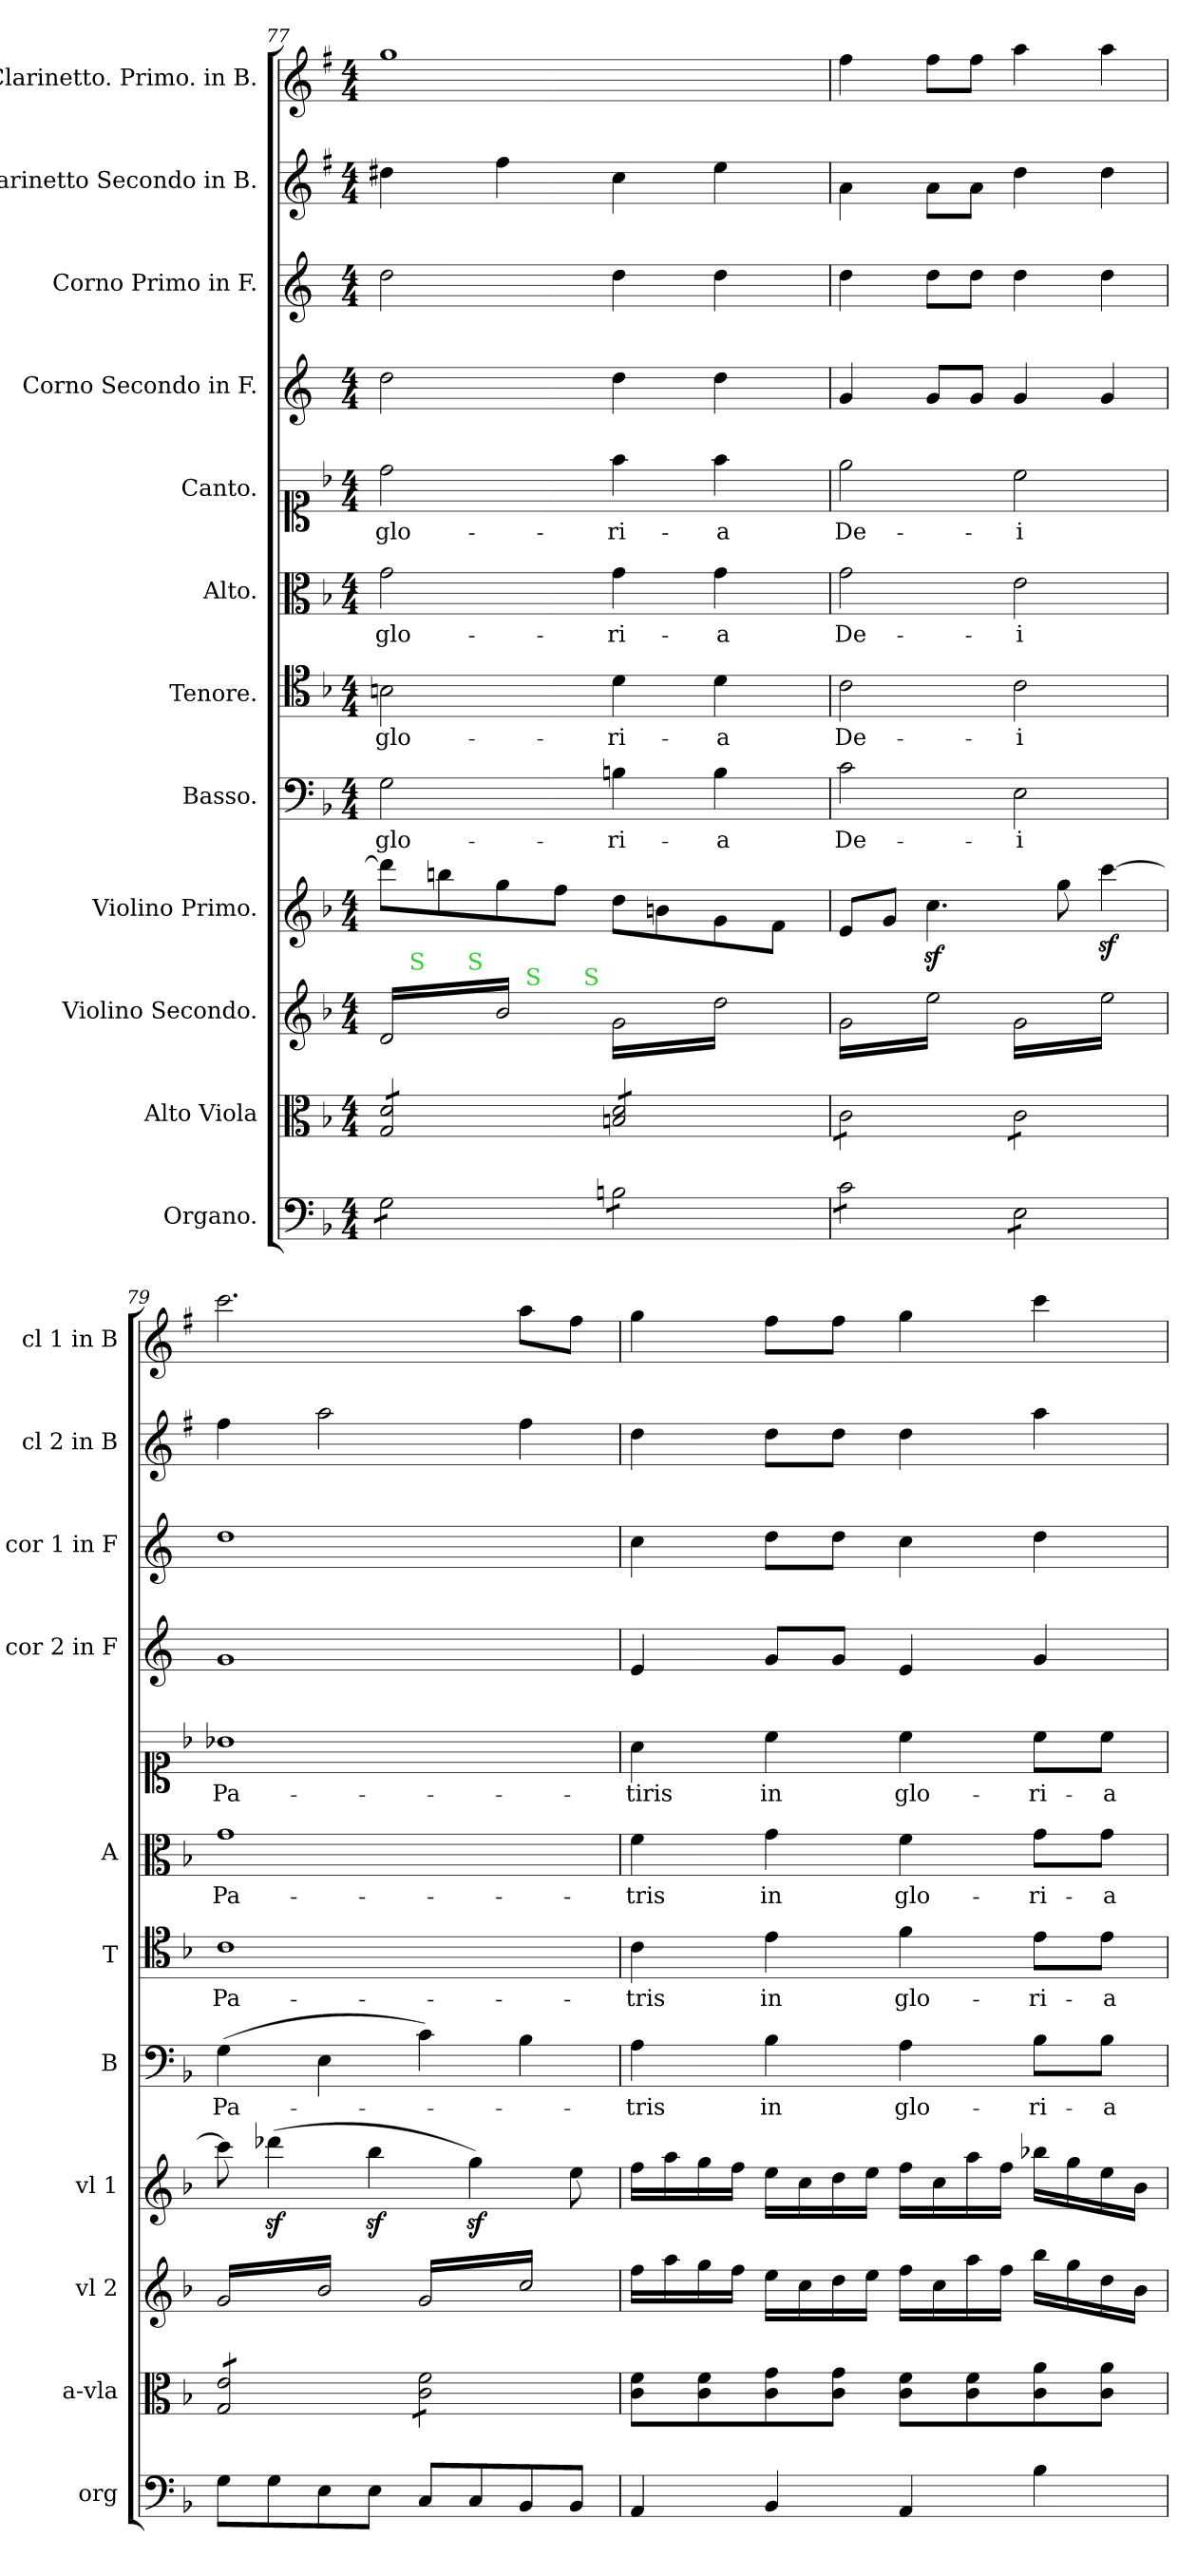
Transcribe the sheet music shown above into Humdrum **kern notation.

**kern	**kern	**kern	**kern	**dynam	**kern	**text	**kern	**text	**kern	**text	**kern	**text	**kern	**kern	**kern	**kern
*part12	*part11	*part10	*part9	*part9	*part8	*part8	*part7	*part7	*part6	*part6	*part5	*part5	*part4	*part3	*part2	*part1
*staff12	*staff11	*staff10	*staff9	*staff9	*staff8	*staff8	*staff7	*staff7	*staff6	*staff6	*staff5	*staff5	*staff4	*staff3	*staff2	*staff1
*I"Organo.	*I"Alto Viola	*I"Violino Secondo.	*I"Violino Primo.	*	*I"Basso.	*	*I"Tenore.	*	*I"Alto.	*	*I"Canto.	*	*I"Corno Secondo in F.	*I"Corno Primo in F.	*I"Clarinetto Secondo in B.	*I"Clarinetto. Primo. in B.
*I'org	*I'a-vla	*I'vl 2	*I'vl 1	*	*I'B	*	*I'T	*	*I'A	*	*	*	*I'cor 2 in F	*I'cor 1 in F	*I'cl 2 in B	*I'cl 1 in B
*clefF4	*clefC3	*clefG2	*clefG2	*	*clefF4	*	*clefC4	*	*clefC3	*	*clefC1	*	*clefG2	*clefG2	*clefG2	*clefG2
*	*	*	*	*	*	*	*	*	*	*	*	*	*ITrd4c7	*ITrd4c7	*ITrd1c2	*ITrd1c2
*k[b-]	*k[b-]	*k[b-]	*k[b-]	*	*k[b-]	*	*k[b-]	*	*k[b-]	*	*k[b-]	*	*k[b-]	*k[b-]	*k[b-]	*k[b-]
*F:	*F:	*F:	*F:	*	*F:	*	*F:	*	*F:	*	*F:	*	*F:	*F:	*F:	*F:
*M4/4	*M4/4	*M4/4	*M4/4	*	*M4/4	*	*M4/4	*	*M4/4	*	*M4/4	*	*M4/4	*M4/4	*M4/4	*M4/4
=77	=77	=77	=77	=77	=77	=77	=77	=77	=77	=77	=77	=77	=77	=77	=77	=77
*	*	*^	*	*	*	*	*	*	*	*	*	*	*	*	*	*
*	*	*	*^	*	*	*	*	*	*	*	*	*	*	*	*	*	*
*	*	*	*	*^	*	*	*	*	*	*	*	*	*	*	*	*	*	*
*	*	*	*	*	*^	*	*	*	*	*	*	*	*	*	*	*	*	*	*
*tremolo	*	*	*	*	*	*	*	*	*	*	*	*	*	*	*	*	*	*	*	*
*	*tremolo	*	*	*	*	*	*	*	*	*	*	*	*	*	*	*	*	*	*	*
*	*	*tremolo	*	*	*	*	*	*	*	*	*	*	*	*	*	*	*	*	*	*
8G\L	8G/ 8d/L	16d/LL	16ryy	8.ryy	4ryy	4..ryy	8ddd\L]	.	2G\	glo-	2Bn\	glo-	2g\	glo-	2dd\	glo-	2g\	2g\	4cc#X\	1ff
!	!	!	!LO:TX:a:color=limegreen:t=S	!	!	!	!	!	!	!	!	!	!	!	!	!	!	!	!	!
.	.	16b-/	2...ryy	.	.	.	.	.	.	.	.	.	.	.	.	.	.	.	.	.
8G\	8G/ 8d/	16d/	.	.	.	.	8bbn\	.	.	.	.	.	.	.	.	.	.	.	.	.
!	!	!	!	!LO:TX:a:color=limegreen:t=S	!	!	!	!	!	!	!	!	!	!	!	!	!	!	!	!
.	.	16b-/	.	2ryy	.	.	.	.	.	.	.	.	.	.	.	.	.	.	.	.
8G\	8G/ 8d/	16d/	.	.	16ryy	.	8gg\	.	.	.	.	.	.	.	.	.	.	.	4ee\	.
!	!	!	!	!	!LO:TX:a:color=limegreen:t=S	!	!	!	!	!	!	!	!	!	!	!	!	!	!	!
.	.	16b-/	.	.	2ryy	.	.	.	.	.	.	.	.	.	.	.	.	.	.	.
8G\J	8G/ 8d/J	16d/	.	.	.	.	8ff\J	.	.	.	.	.	.	.	.	.	.	.	.	.
!	!	!	!	!	!	!LO:TX:a:color=limegreen:t=S	!	!	!	!	!	!	!	!	!	!	!	!	!	!
.	.	16b-/JJ	.	.	.	2ryy	.	.	.	.	.	.	.	.	.	.	.	.	.	.
8Bn\L	8Bn/ 8d/L	16g\LL	.	.	.	.	8dd\L	.	4Bn\	-ri-	4d\	-ri-	4g\	-ri-	4ff\	-ri-	4g\	4g\	4b-\	.
.	.	16dd\	.	.	.	.	.	.	.	.	.	.	.	.	.	.	.	.	.	.
8Bn\	8Bn/ 8d/	16g\	.	.	.	.	8bn\	.	.	.	.	.	.	.	.	.	.	.	.	.
.	.	16dd\	.	4ryy	.	.	.	.	.	.	.	.	.	.	.	.	.	.	.	.
8Bn\	8Bn/ 8d/	16g\	.	.	.	.	8g\	.	4B\	-a	4d\	-a	4g\	-a	4ff\	-a	4g\	4g\	4dd\	.
.	.	16dd\	.	.	8.ryy	.	.	.	.	.	.	.	.	.	.	.	.	.	.	.
8Bn\J	8Bn/ 8d/J	16g\	.	.	.	.	8f\J	.	.	.	.	.	.	.	.	.	.	.	.	.
.	.	16dd\JJ	.	16ryy	.	16ryy	.	.	.	.	.	.	.	.	.	.	.	.	.	.
*	*	*v	*v	*v	*v	*v	*	*	*	*	*	*	*	*	*	*	*	*	*	*
=78	=78	=78	=78	=78	=78	=78	=78	=78	=78	=78	=78	=78	=78	=78	=78	=78
8c\L	8c\L	(16g\LL	8e/L	.	2c\	De-	2c\	De-	2g\	De-	2ee\	De-	4c/	4g\	4g\	4ee\
.	.	16ee\)	.	.	.	.	.	.	.	.	.	.	.	.	.	.
8c\	8c\	16g\	8g/J	.	.	.	.	.	.	.	.	.	.	.	.	.
.	.	16ee\)	.	.	.	.	.	.	.	.	.	.	.	.	.	.
8c\	8c\	16g\	4.ccz<\	.	.	.	.	.	.	.	.	.	8c/L	8g\L	8g\L	8ee\L
.	.	16ee\)	.	.	.	.	.	.	.	.	.	.	.	.	.	.
8c\J	8c\J	16g\	.	.	.	.	.	.	.	.	.	.	8c/J	8g\J	8g\J	8ee\J
.	.	16ee\)JJ	.	.	.	.	.	.	.	.	.	.	.	.	.	.
8E\L	8c\L	16g\LL	.	.	2E\	-i	2c\	-i	2e\	-i	2cc\	-i	4c/	4g\	4cc\	4gg\
.	.	16ee\	.	.	.	.	.	.	.	.	.	.	.	.	.	.
8E\	8c\	16g\	8gg\	.	.	.	.	.	.	.	.	.	.	.	.	.
.	.	16ee\	.	.	.	.	.	.	.	.	.	.	.	.	.	.
8E\	8c\	16g\	[4cccz<\	.	.	.	.	.	.	.	.	.	4c/	4g\	4cc\	4gg\
.	.	16ee\	.	.	.	.	.	.	.	.	.	.	.	.	.	.
8E\J	8c\J	16g\	.	.	.	.	.	.	.	.	.	.	.	.	.	.
*Xtremolo	*	*	*	*	*	*	*	*	*	*	*	*	*	*	*	*
.	.	16ee\JJ	.	.	.	.	.	.	.	.	.	.	.	.	.	.
=79	=79	=79	=79	=79	=79	=79	=79	=79	=79	=79	=79	=79	=79	=79	=79	=79
8G\L	8G/ 8e/L	16g/LL	8ccc\]	.	(4G\	Pa-	1c	Pa-	1g	Pa-	1b-X	Pa-	1c	1g	4ee\	2.bb-\
.	.	16b-/	.	.	.	.	.	.	.	.	.	.	.	.	.	.
8G\	8G/ 8e/	16g/	(4ddd-Xz<\	.	.	.	.	.	.	.	.	.	.	.	.	.
.	.	16b-/	.	.	.	.	.	.	.	.	.	.	.	.	.	.
8E\	8G/ 8e/	16g/	.	.	4E\	.	.	.	.	.	.	.	.	.	2gg\	.
.	.	16b-/	.	.	.	.	.	.	.	.	.	.	.	.	.	.
8E\J	8G/ 8e/J	16g/	4bb-z<\	.	.	.	.	.	.	.	.	.	.	.	.	.
.	.	16b-/JJ	.	.	.	.	.	.	.	.	.	.	.	.	.	.
8C/L	8c\ 8f\L	16g/LL	.	.	4c\)	.	.	.	.	.	.	.	.	.	.	.
.	.	16cc/	.	.	.	.	.	.	.	.	.	.	.	.	.	.
8C/	8c\ 8f\	16g/	4ggz<\)	.	.	.	.	.	.	.	.	.	.	.	.	.
.	.	16cc/	.	.	.	.	.	.	.	.	.	.	.	.	.	.
8BB-/	8c\ 8f\	16g/	.	.	4B-\	.	.	.	.	.	.	.	.	.	4ee\	8gg\L
.	.	16cc/	.	.	.	.	.	.	.	.	.	.	.	.	.	.
8BB-/J	8c\ 8f\J	16g/	8ee\	.	.	.	.	.	.	.	.	.	.	.	.	8ee\J
*	*Xtremolo	*	*	*	*	*	*	*	*	*	*	*	*	*	*	*
.	.	16cc/JJ	.	.	.	.	.	.	.	.	.	.	.	.	.	.
*	*	*Xtremolo	*	*	*	*	*	*	*	*	*	*	*	*	*	*
=80	=80	=80	=80	=80	=80	=80	=80	=80	=80	=80	=80	=80	=80	=80	=80	=80
!	!	!	!	!LO:DY:b	!	!	!	!	!	!	!	!	!	!	!	!
4AA/	8c\ 8f\L	16ff\LL	16ff\LL	ffmo	4A\	-tris	4c\	-tris	4f\	-tris	4a\	-tiris	4A/	4f\	4cc\	4ff\
.	.	16aa\	16aa\	.	.	.	.	.	.	.	.	.	.	.	.	.
.	8c\ 8f\	16gg\	16gg\	.	.	.	.	.	.	.	.	.	.	.	.	.
.	.	16ff\JJ	16ff\JJ	.	.	.	.	.	.	.	.	.	.	.	.	.
4BB-/	8c\ 8g\	16ee\LL	16ee\LL	.	4B-\	in	4e\	in	4g\	in	4cc\	in	8c/L	8g\L	8cc\L	8ee\L
.	.	16cc\	16cc\	.	.	.	.	.	.	.	.	.	.	.	.	.
.	8c\ 8g\J	16dd\	16dd\	.	.	.	.	.	.	.	.	.	8c/J	8g\J	8cc\J	8ee\J
.	.	16ee\JJ	16ee\JJ	.	.	.	.	.	.	.	.	.	.	.	.	.
4AA/	8c\ 8f\L	16ff\LL	16ff\LL	.	4A\	glo-	4f\	glo-	4f\	glo-	4cc\	glo-	4A/	4f\	4cc\	4ff\
.	.	16cc\	16cc\	.	.	.	.	.	.	.	.	.	.	.	.	.
.	8c\ 8f\	16aa\	16aa\	.	.	.	.	.	.	.	.	.	.	.	.	.
.	.	16ff\JJ	16ff\JJ	.	.	.	.	.	.	.	.	.	.	.	.	.
4B-\	8c\ 8a\	16bb-\LL	16bb-X\LL	.	8B-\L	-ri-	8e\L	-ri-	8g\L	-ri-	8cc\L	-ri-	4c/	4g\	4gg\	4bb-\
.	.	16gg\	16gg\	.	.	.	.	.	.	.	.	.	.	.	.	.
.	8c\ 8a\J	16dd\	16ee\	.	8B-\J	-a	8e\J	-a	8g\J	-a	8cc\J	-a	.	.	.	.
.	.	16b-\JJ	16b-\JJ	.	.	.	.	.	.	.	.	.	.	.	.	.
=	=	=	=	=	=	=	=	=	=	=	=	=	=	=	=	=
*-	*-	*-	*-	*-	*-	*-	*-	*-	*-	*-	*-	*-	*-	*-	*-	*-
